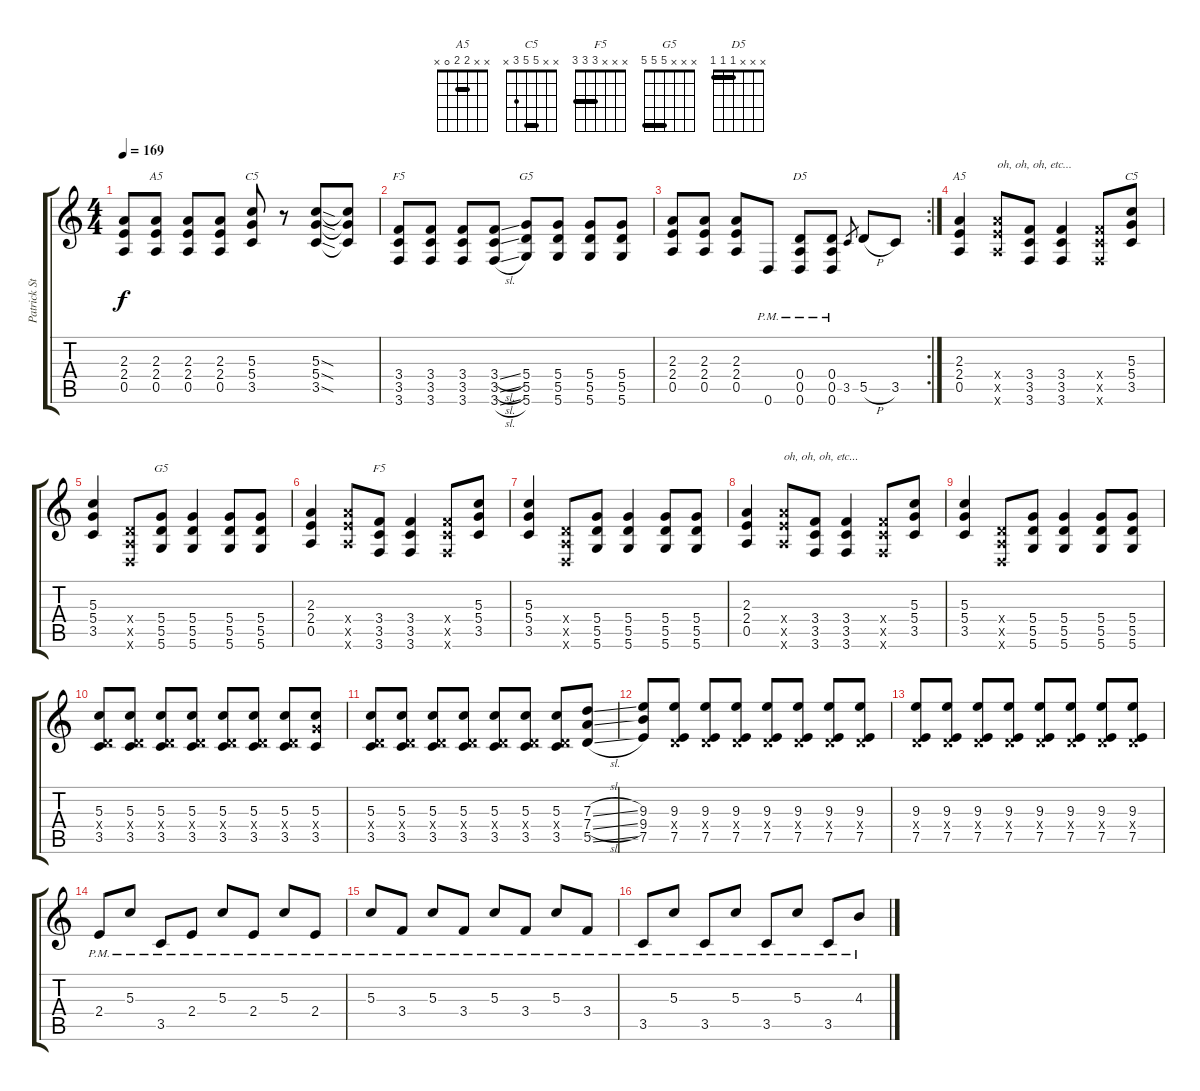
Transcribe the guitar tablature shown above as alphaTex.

\track ("Patrick Stump" "Patrick St") {instrument distortionguitar}
\staff {score tabs}
\tuning (E4 B3 G3 D3 A2 D2) {hide}
\chord ("A5" x x x 8 8 8) {firstfret 8 barre 8}
\chord ("C5" x x 6 6 4 x) {firstfret 4 barre 6}
\chord ("F5" x x x 4 4 4) {barre 4}
\chord ("G5" x x x 6 6 6) {firstfret 6 barre 6}
\chord ("D5" x x x 1 1 1) {barre 1}
\chord ("A5" x x 2 2 0 x) {barre 2}
\chord ("C5" x x 5 5 3 x) {barre 5}
\chord ("G5" x x x 5 5 5) {barre 5}
\chord ("F5" x x x 3 3 3) {barre 3}
\ts (4 4)
\tempo 169
\clef g2
\ks c
(2.3 2.4 0.5).8{dy f} (2.3 2.4 0.5).8{ch "A5"} (2.3 2.4 0.5).8 (2.3 2.4 0.5).8 (5.3 5.4 3.5).8{ch "C5"} r.8 (5.3{sod} 5.4{sod} 3.5{sod}).8 (5.3{t} 5.4{t} 3.5{t}).8 |
(3.4 3.5 3.6).8{ch "F5"} (3.4 3.5 3.6).8 (3.4 3.5 3.6).8 (3.4{sl} 3.5{sl} 3.6{sl}).8 (5.4 5.5 5.6).8{ch "G5"} (5.4 5.5 5.6).8 (5.4 5.5 5.6).8 (5.4 5.5 5.6).8 |
\rc 2
(2.3 2.4 0.5).8 (2.3 2.4 0.5).8 (2.3 2.4 0.5).8 0.6{pm}.8 (0.4{pm} 0.5{pm} 0.6{pm}).8{ch "D5"} (0.4{pm} 0.5{pm} 0.6{pm}).8 3.5.8{gr} 5.5{h}.8 3.5.8 |
(2.3 2.4 0.5).4{ch "A5"} (7.4{x} 7.5{x} 7.6{x}).8{txt "oh, oh, oh, etc..."} (3.4 3.5 3.6).8 (3.4 3.5 3.6).4 (3.4{x} 3.5{x} 3.6{x}).8 (5.3 5.4 3.5).8{ch "C5"} |
(5.3 5.4 3.5).4 (0.4{x} 0.5{x} 0.6{x}).8 (5.4 5.5 5.6).8{ch "G5"} (5.4 5.5 5.6).4 (5.4 5.5 5.6).8 (5.4 5.5 5.6).8 |
(2.3 2.4 0.5).4 (7.4{x} 7.5{x} 7.6{x}).8 (3.4 3.5 3.6).8{ch "F5"} (3.4 3.5 3.6).4 (3.4{x} 3.5{x} 3.6{x}).8 (5.3 5.4 3.5).8 |
(5.3 5.4 3.5).4 (0.4{x} 0.5{x} 0.6{x}).8 (5.4 5.5 5.6).8 (5.4 5.5 5.6).4 (5.4 5.5 5.6).8 (5.4 5.5 5.6).8 |
(2.3 2.4 0.5).4 (7.4{x} 7.5{x} 7.6{x}).8{txt "oh, oh, oh, etc..."} (3.4 3.5 3.6).8 (3.4 3.5 3.6).4 (3.4{x} 3.5{x} 3.6{x}).8 (5.3 5.4 3.5).8 |
(5.3 5.4 3.5).4 (0.4{x} 0.5{x} 0.6{x}).8 (5.4 5.5 5.6).8 (5.4 5.5 5.6).4 (5.4 5.5 5.6).8 (5.4 5.5 5.6).8 |
(5.3 0.4{x} 3.5).8 (5.3 0.4{x} 3.5).8 (5.3 0.4{x} 3.5).8 (5.3 0.4{x} 3.5).8 (5.3 0.4{x} 3.5).8 (5.3 0.4{x} 3.5).8 (5.3 0.4{x} 3.5).8 (5.3 5.4{x} 3.5).8 |
(5.3 0.4{x} 3.5).8 (5.3 0.4{x} 3.5).8 (5.3 0.4{x} 3.5).8 (5.3 0.4{x} 3.5).8 (5.3 0.4{x} 3.5).8 (5.3 0.4{x} 3.5).8 (5.3 0.4{x} 3.5).8 (7.3{sl} 7.4{sl} 5.5{sl}).8 |
(9.3 9.4 7.5).8 (9.3 0.4{x} 7.5).8 (9.3 0.4{x} 7.5).8 (9.3 0.4{x} 7.5).8 (9.3 0.4{x} 7.5).8 (9.3 0.4{x} 7.5).8 (9.3 0.4{x} 7.5).8 (9.3 0.4{x} 7.5).8 |
(9.3 0.4{x} 7.5).8 (9.3 0.4{x} 7.5).8 (9.3 0.4{x} 7.5).8 (9.3 0.4{x} 7.5).8 (9.3 0.4{x} 7.5).8 (9.3 0.4{x} 7.5).8 (9.3 0.4{x} 7.5).8 (9.3 0.4{x} 7.5).8 |
2.4{pm}.8 5.3{pm}.8 3.5{pm}.8 2.4{pm}.8 5.3{pm}.8 2.4{pm}.8 5.3{pm}.8 2.4{pm}.8 |
5.3{pm}.8 3.4{pm}.8 5.3{pm}.8 3.4{pm}.8 5.3{pm}.8 3.4{pm}.8 5.3{pm}.8 3.4{pm}.8 |
3.5{pm}.8 5.3{pm}.8 3.5{pm}.8 5.3{pm}.8 3.5{pm}.8 5.3{pm}.8 3.5{pm}.8 4.3{pm}.8
